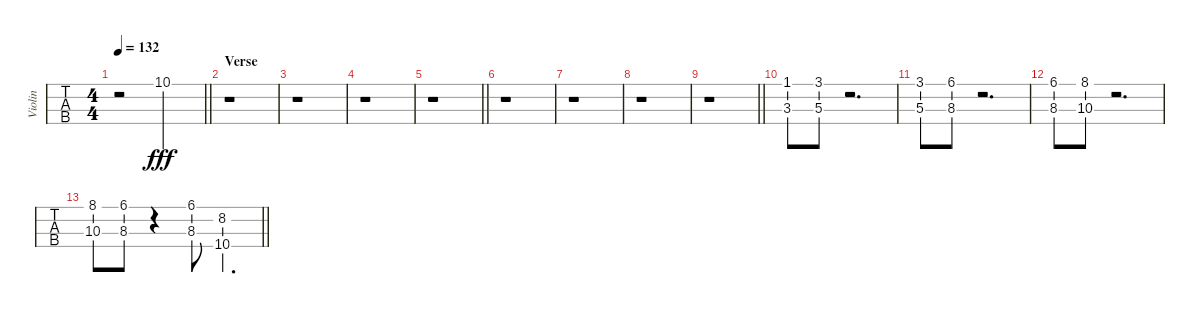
\track ("Violin" "Violin") {instrument violin}
\staff {tabs}
\tuning (E5 A4 D4 G3) {hide}
\ts (4 4)
\tempo 132
\clef g2
\barLineRight lightlight
\ks bb
r.2{dy fff} 10.1.2 |
\section ("" "Verse")
r.1 |
r.1 |
r.1 |
\barLineRight lightlight
r.1 |
r.1 |
r.1 |
r.1 |
\barLineRight lightlight
r.1 |
(1.1 3.3).8 (3.1 5.3).8 r.2{d} |
(3.1 5.3).8 (6.1 8.3).8 r.2{d} |
(6.1 8.3).8 (8.1 10.3).8 r.2{d} |
\barLineRight lightlight
(8.1 10.3).8 (6.1 8.3).8 r.4 (6.1 8.3).8 (8.2 10.4).4{d}
